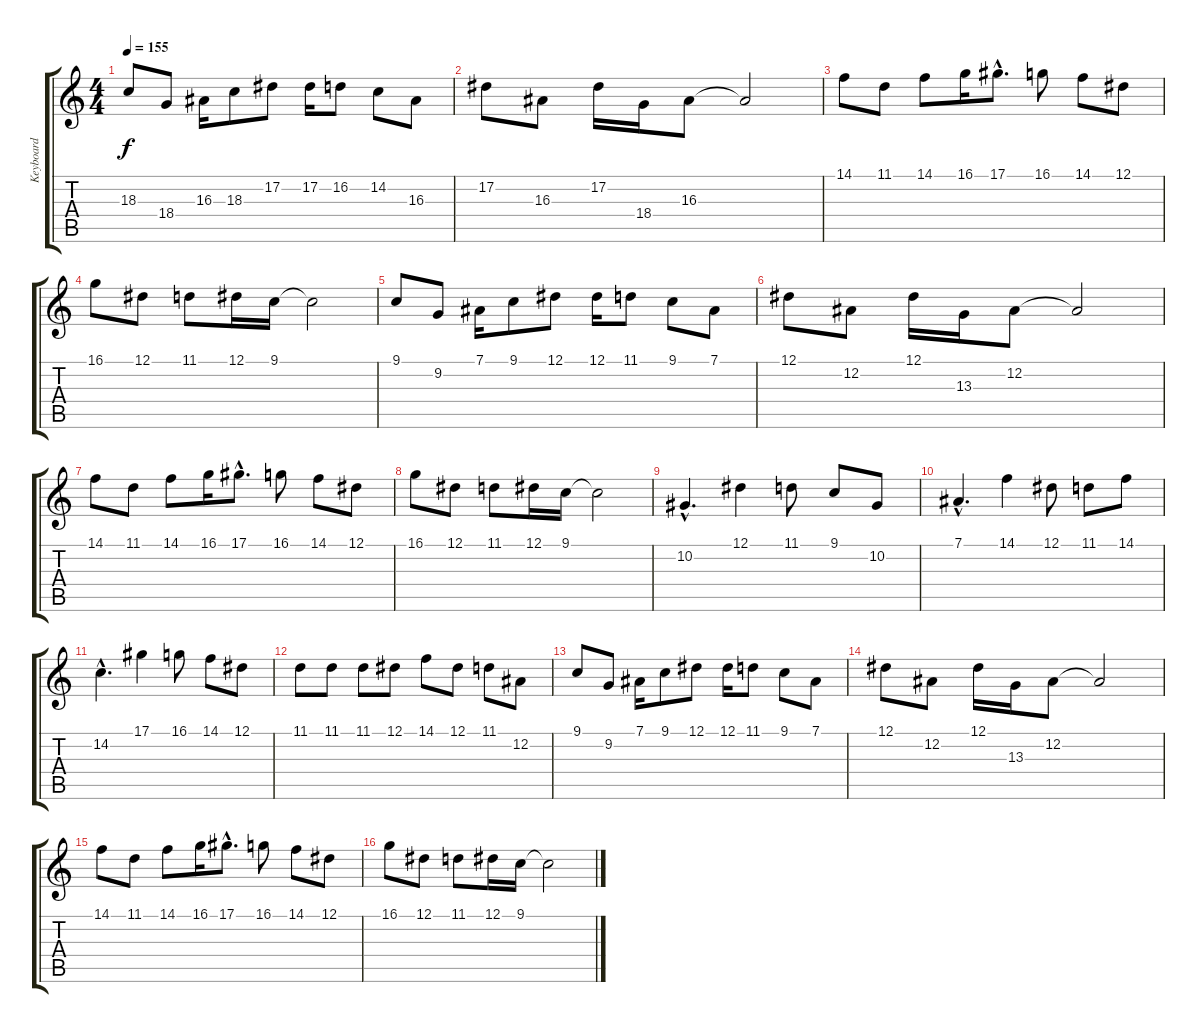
\track ("Keyboard" "Keyboard") {instrument synthbrass1}
\staff {score tabs}
\tuning (Eb4 Bb3 Gb3 Db3 Ab2 Eb2) {hide}
\ts (4 4)
\tempo 155
\clef g2
\ks c
18.3.8{dy f} 18.4.8 16.3.16 18.3.8 17.2.8 17.2.16 16.2.8 14.2.8 16.3.8 |
17.2.8 16.3.8 17.2.16 18.4.16 16.3.8 16.3{t}.2 |
14.1.8 11.1.8 14.1.8 16.1.16 17.1{hac}.8{d} 16.1.8 14.1.8 12.1.8 |
16.1.8 12.1.8 11.1.8 12.1.16 9.1.16 9.1{t}.2 |
9.1.8 9.2.8 7.1.16 9.1.8 12.1.8 12.1.16 11.1.8 9.1.8 7.1.8 |
12.1.8 12.2.8 12.1.16 13.3.16 12.2.8 12.2{t}.2 |
14.1.8 11.1.8 14.1.8 16.1.16 17.1{hac}.8{d} 16.1.8 14.1.8 12.1.8 |
16.1.8 12.1.8 11.1.8 12.1.16 9.1.16 9.1{t}.2 |
10.2{hac}.4{d} 12.1.4 11.1.8 9.1.8 10.2.8 |
7.1{hac}.4{d} 14.1.4 12.1.8 11.1.8 14.1.8 |
14.2{hac}.4{d} 17.1.4 16.1.8 14.1.8 12.1.8 |
11.1.8 11.1.8 11.1.8 12.1.8 14.1.8 12.1.8 11.1.8 12.2.8 |
9.1.8 9.2.8 7.1.16 9.1.8 12.1.8 12.1.16 11.1.8 9.1.8 7.1.8 |
12.1.8 12.2.8 12.1.16 13.3.16 12.2.8 12.2{t}.2 |
14.1.8 11.1.8 14.1.8 16.1.16 17.1{hac}.8{d} 16.1.8 14.1.8 12.1.8 |
16.1.8 12.1.8 11.1.8 12.1.16 9.1.16 9.1{t}.2
